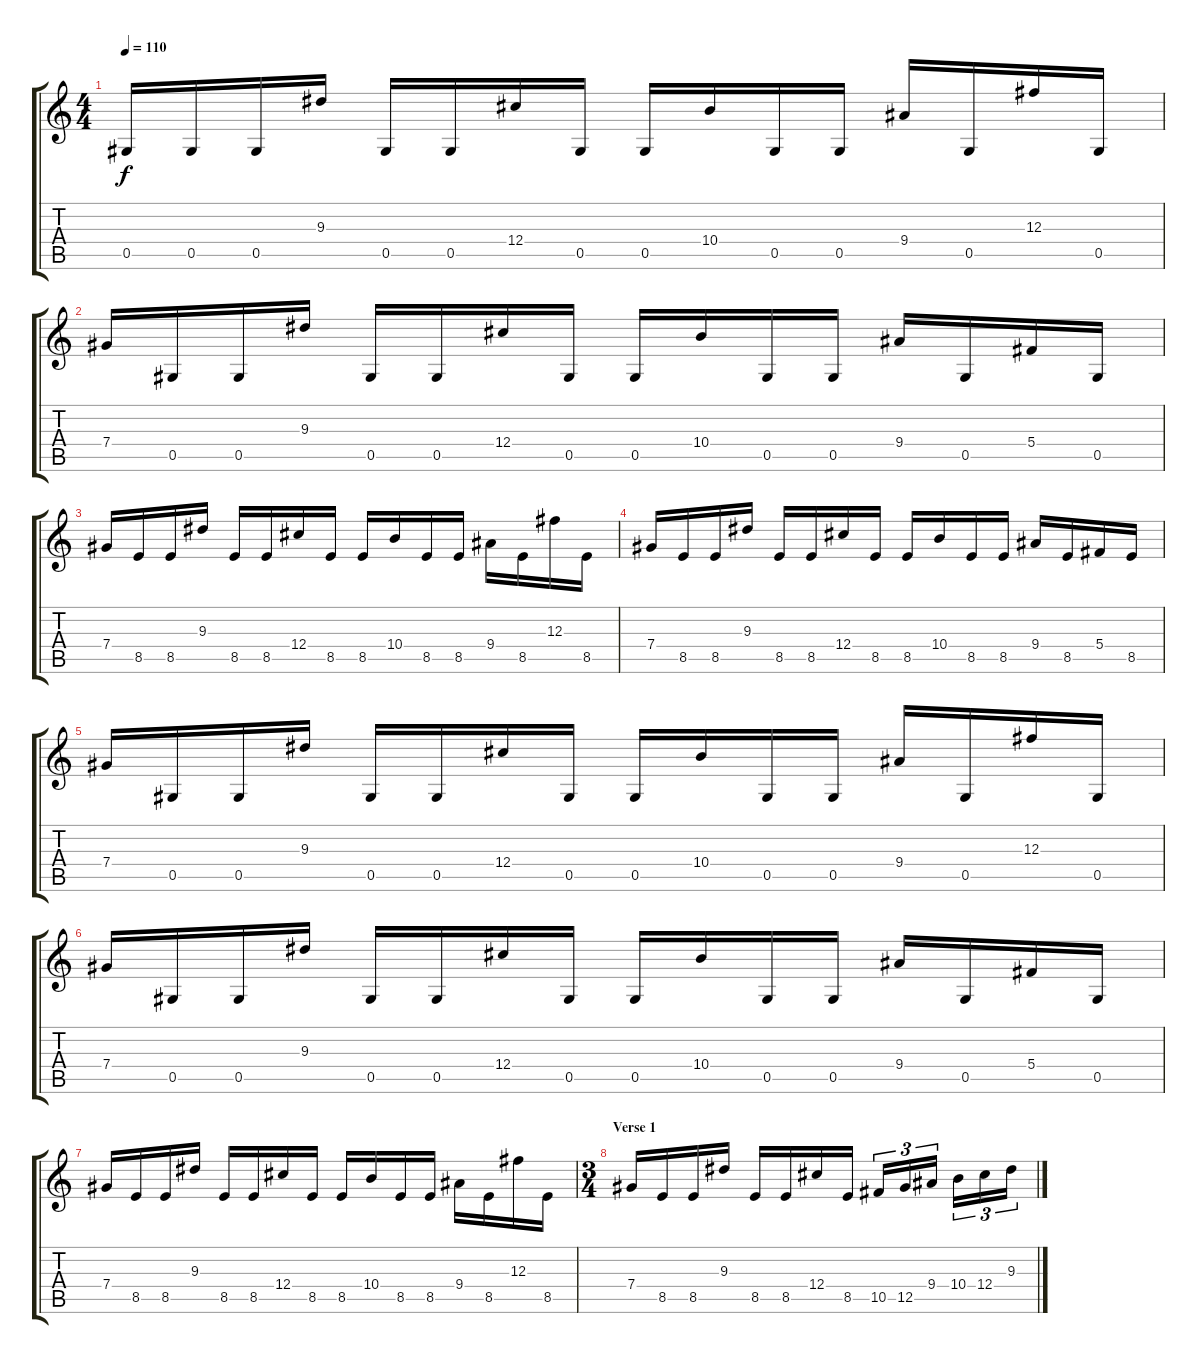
\track "" {instrument distortionguitar}
\staff {score tabs}
\tuning (Eb4 Bb3 Gb3 Db3 Ab2 Eb2) {hide}
\ts (4 4)
\tempo 110
\clef g2
\ks c
0.5.16{dy f} 0.5.16 0.5.16 9.3.16 0.5.16 0.5.16 12.4.16 0.5.16 0.5.16 10.4.16 0.5.16 0.5.16 9.4.16 0.5.16 12.3.16 0.5.16 |
7.4.16 0.5.16 0.5.16 9.3.16 0.5.16 0.5.16 12.4.16 0.5.16 0.5.16 10.4.16 0.5.16 0.5.16 9.4.16 0.5.16 5.4.16 0.5.16 |
7.4.16 8.5.16 8.5.16 9.3.16 8.5.16 8.5.16 12.4.16 8.5.16 8.5.16 10.4.16 8.5.16 8.5.16 9.4.16 8.5.16 12.3.16 8.5.16 |
7.4.16 8.5.16 8.5.16 9.3.16 8.5.16 8.5.16 12.4.16 8.5.16 8.5.16 10.4.16 8.5.16 8.5.16 9.4.16 8.5.16 5.4.16 8.5.16 |
7.4.16 0.5.16 0.5.16 9.3.16 0.5.16 0.5.16 12.4.16 0.5.16 0.5.16 10.4.16 0.5.16 0.5.16 9.4.16 0.5.16 12.3.16 0.5.16 |
7.4.16 0.5.16 0.5.16 9.3.16 0.5.16 0.5.16 12.4.16 0.5.16 0.5.16 10.4.16 0.5.16 0.5.16 9.4.16 0.5.16 5.4.16 0.5.16 |
7.4.16 8.5.16 8.5.16 9.3.16 8.5.16 8.5.16 12.4.16 8.5.16 8.5.16 10.4.16 8.5.16 8.5.16 9.4.16 8.5.16 12.3.16 8.5.16 |
\ts (3 4)
\section ("" "Verse 1")
7.4.16 8.5.16 8.5.16 9.3.16 8.5.16 8.5.16 12.4.16 8.5.16 10.5.16{tu (3 2)} 12.5.16{tu (3 2)} 9.4.16{tu (3 2)} 10.4.16{tu (3 2)} 12.4.16{tu (3 2)} 9.3.16{tu (3 2)}
